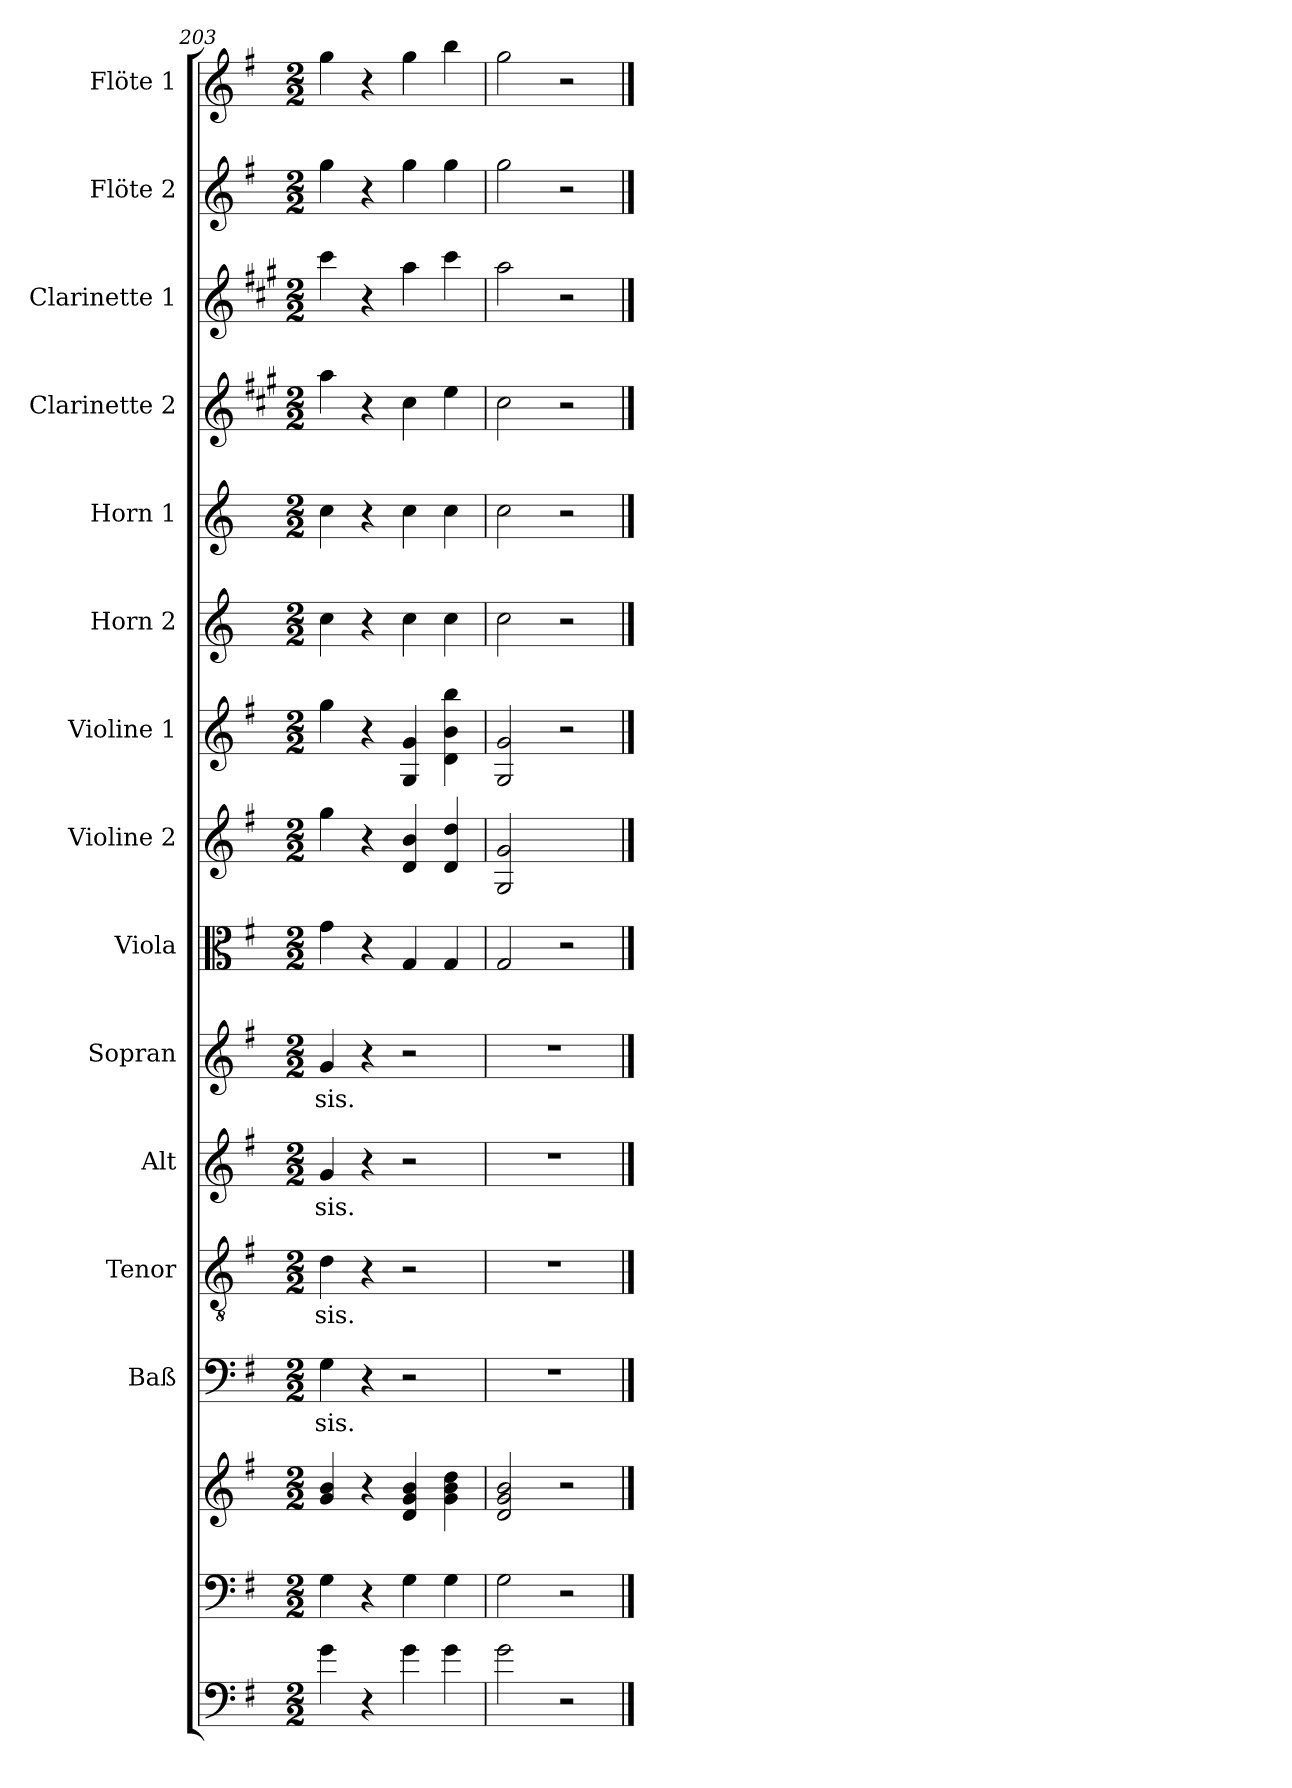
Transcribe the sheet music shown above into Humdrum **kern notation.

**kern	**kern	**kern	**kern	**text	**kern	**text	**kern	**text	**kern	**text	**kern	**kern	**kern	**kern	**kern	**kern	**kern	**kern	**kern
*part15	*part14	*part14	*part13	*part13	*part12	*part12	*part11	*part11	*part10	*part10	*part9	*part8	*part7	*part6	*part5	*part4	*part3	*part2	*part1
*staff16	*staff15	*staff14	*staff13	*staff13	*staff12	*staff12	*staff11	*staff11	*staff10	*staff10	*staff9	*staff8	*staff7	*staff6	*staff5	*staff4	*staff3	*staff2	*staff1
*	*	*	*I"Baß	*	*I"Tenor	*	*I"Alt	*	*I"Sopran	*	*I"Viola	*I"Violine 2	*I"Violine 1	*I"Horn 2	*I"Horn 1	*I"Clarinette 2	*I"Clarinette 1	*I"Flöte 2	*I"Flöte 1
*	*	*	*I'Baß	*	*I'Ten	*	*I'Alt	*	*I'Sop	*	*I'Vla.	*I'Vln. 2	*I'Vln. 1	*I'Hrn. 2	*I'Hrn. 1	*I'Cl. 2	*I'Cl. 1	*I'Fl. 2	*I'Fl. 1
*clefF4	*clefF4	*clefG2	*clefF4	*	*clefGv2	*	*clefG2	*	*clefG2	*	*clefC3	*clefG2	*clefG2	*clefG2	*clefG2	*clefG2	*clefG2	*clefG2	*clefG2
*ITrd7c12	*	*	*	*	*	*	*	*	*	*	*	*	*	*ITrd3c5	*ITrd3c5	*ITrd1c2	*ITrd1c2	*	*
*k[f#]	*k[f#]	*k[f#]	*k[f#]	*	*k[f#]	*	*k[f#]	*	*k[f#]	*	*k[f#]	*k[f#]	*k[f#]	*k[f#]	*k[f#]	*k[f#]	*k[f#]	*k[f#]	*k[f#]
*G:	*G:	*G:	*G:	*	*G:	*	*G:	*	*G:	*	*G:	*G:	*G:	*G:	*G:	*G:	*G:	*G:	*G:
*M2/2	*M2/2	*M2/2	*M2/2	*	*M2/2	*	*M2/2	*	*M2/2	*	*M2/2	*M2/2	*M2/2	*M2/2	*M2/2	*M2/2	*M2/2	*M2/2	*M2/2
=203	=203	=203	=203	=203	=203	=203	=203	=203	=203	=203	=203	=203	=203	=203	=203	=203	=203	=203	=203
!	!	!	!	!LO:LY:b	!	!LO:LY:b	!	!LO:LY:b	!	!LO:LY:b	!	!	!	!	!	!	!	!	!
4G\	4G\	4g/ 4b/	4G\	-sis.	4d\	-sis.	4g/	-sis.	4g/	-sis.	4g\	4gg\	4gg\	4g\	4g\	4gg\	4bb\	4gg\	4gg\
4r	4r	4r	4r	.	4r	.	4r	.	4r	.	4r	4r	4r	4r	4r	4r	4r	4r	4r
4G\	4G\	4d/ 4g/ 4b/	2r	.	2r	.	2r	.	2r	.	4G/	4d/ 4b/	4G/ 4g/	4g\	4g\	4b\	4gg\	4gg\	4gg\
4G\	4G\	4g\ 4b\ 4dd\	.	.	.	.	.	.	.	.	4G/	4d/ 4dd/	4d\ 4b\ 4bb\	4g\	4g\	4dd\	4bb\	4gg\	4bb\
=204	=204	=204	=204	=204	=204	=204	=204	=204	=204	=204	=204	=204	=204	=204	=204	=204	=204	=204	=204
2G\	2G\	2d/ 2g/ 2b/	1r	.	1r	.	1r	.	1r	.	2G/	2G/ 2g/	2G/ 2g/	2g\	2g\	2b\	2gg\	2gg\	2gg\
2r	2r	2r	.	.	.	.	.	.	.	.	2r	2ryy	2r	2r	2r	2r	2r	2r	2r
==	==	==	==	==	==	==	==	==	==	==	==	==	==	==	==	==	==	==	==
*-	*-	*-	*-	*-	*-	*-	*-	*-	*-	*-	*-	*-	*-	*-	*-	*-	*-	*-	*-
